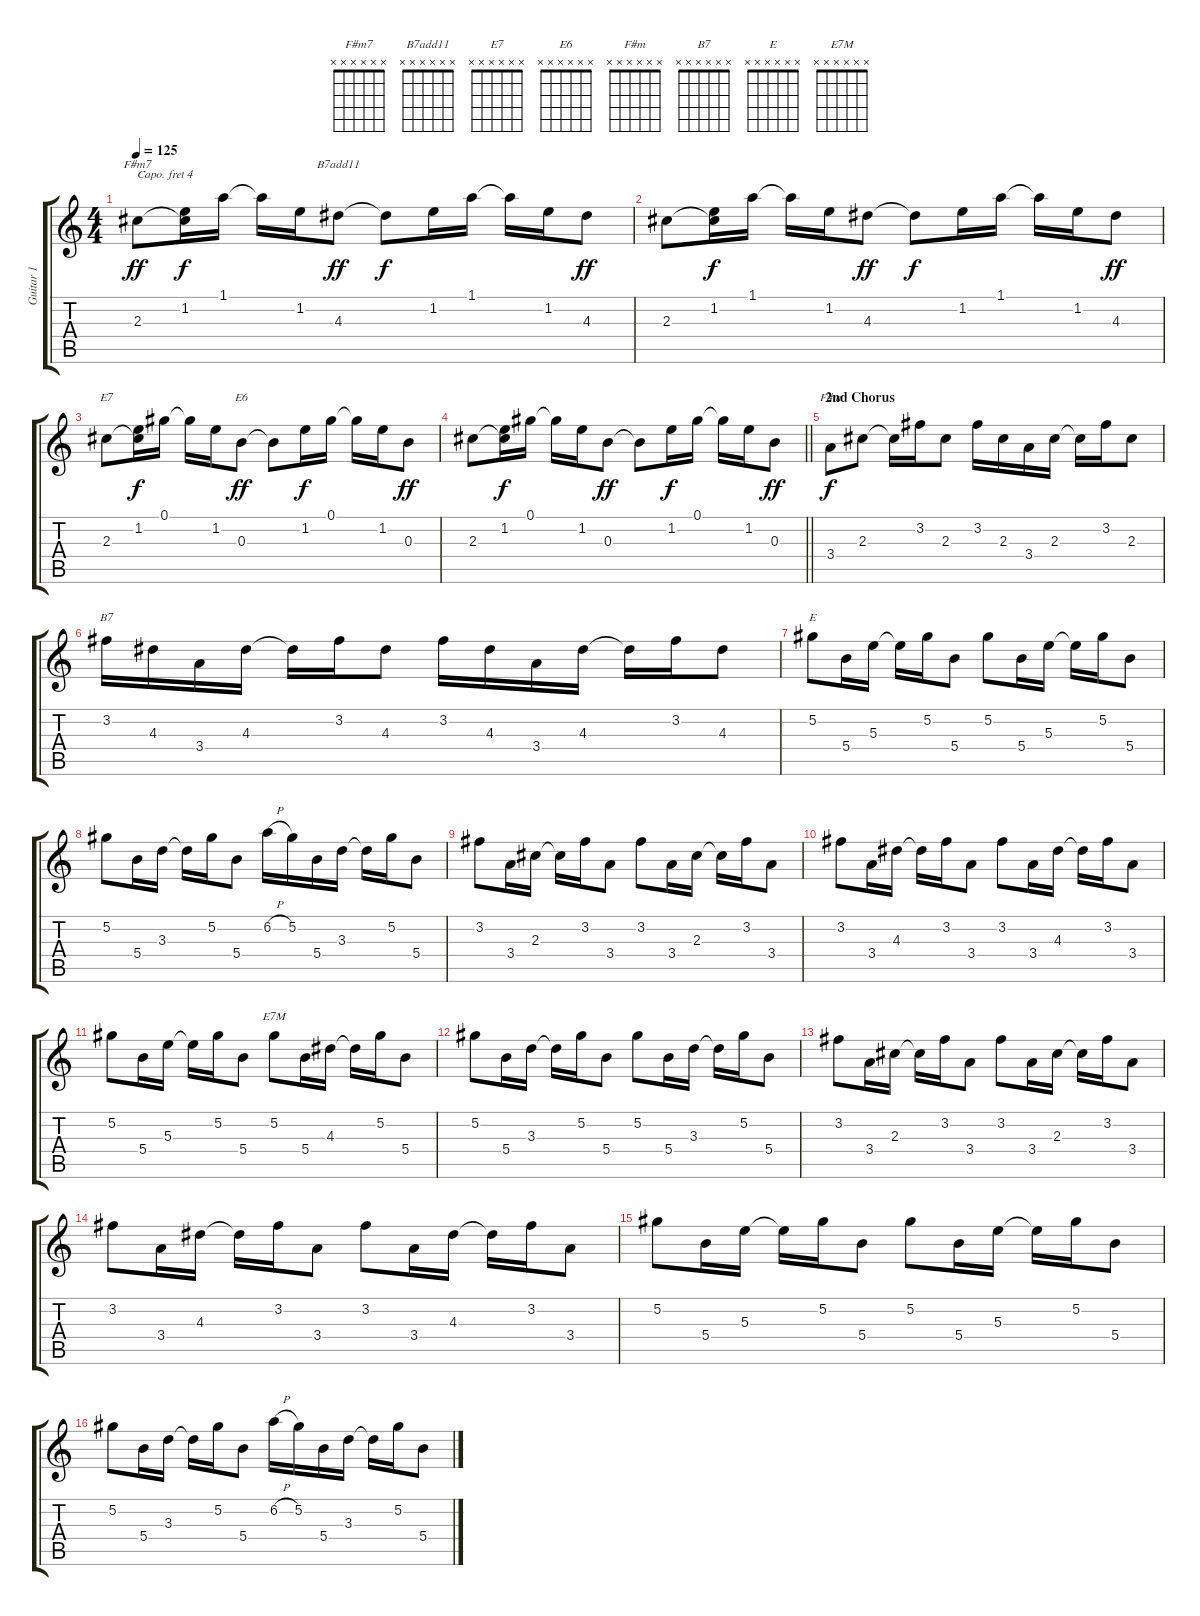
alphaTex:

\track ("Guitar 1" "Guitar 1") {instrument acousticguitarsteel}
\staff {score tabs}
\capo 4
\tuning (E4 B3 G3 D3 A2 E2) {hide}
\chord ("F#m7" x x x x x x)
\chord ("B7add11" x x x x x x)
\chord ("E7" x x x x x x)
\chord ("E6" x x x x x x)
\chord ("F#m" x x x x x x)
\chord ("B7" x x x x x x)
\chord ("E" x x x x x x)
\chord ("E7M" x x x x x x)
\ts (4 4)
\tempo 125
\clef g2
\ks c
2.3.8{ch "F#m7" dy ff} (1.2 2.3{t}).16{dy f} 1.1.16 1.1{t}.16 1.2.16 4.3.8{ch "B7add11" dy ff} 4.3{t}.8{dy f} 1.2.16 1.1.16 1.1{t}.16 1.2.16 4.3.8{dy ff} |
2.3.8 (1.2 2.3{t}).16{dy f} 1.1.16 1.1{t}.16 1.2.16 4.3.8{dy ff} 4.3{t}.8{dy f} 1.2.16 1.1.16 1.1{t}.16 1.2.16 4.3.8{dy ff} |
2.3.8{ch "E7"} (1.2 2.3{t}).16{dy f} 0.1.16 0.1{t}.16 1.2.16 0.3.8{ch "E6" dy ff} 0.3{t}.8 1.2.16{dy f} 0.1.16 0.1{t}.16 1.2.16 0.3.8{dy ff} |
\barLineRight lightlight
2.3.8 (1.2 2.3{t}).16{dy f} 0.1.16 0.1{t}.16 1.2.16 0.3.8{dy ff} 0.3{t}.8 1.2.16{dy f} 0.1.16 0.1{t}.16 1.2.16 0.3.8{dy ff} |
\section ("" "2nd Chorus")
3.4.8{ch "F#m" dy f} 2.3.8 2.3{t}.16 3.2.16 2.3.8 3.2.16 2.3.16 3.4.16 2.3.16 2.3{t}.16 3.2.16 2.3.8 |
3.2.16{ch "B7"} 4.3.16 3.4.16 4.3.16 4.3{t}.16 3.2.16 4.3.8 3.2.16 4.3.16 3.4.16 4.3.16 4.3{t}.16 3.2.16 4.3.8 |
5.2.8{ch "E"} 5.4.16 5.3.16 5.3{t}.16 5.2.16 5.4.8 5.2.8 5.4.16 5.3.16 5.3{t}.16 5.2.16 5.4.8 |
5.2.8 5.4.16 3.3.16 3.3{t}.16 5.2.16 5.4.8 6.2{h}.16 5.2.16 5.4.16 3.3.16 3.3{t}.16 5.2.16 5.4.8 |
3.2.8 3.4.16 2.3.16 2.3{t}.16 3.2.16 3.4.8 3.2.8 3.4.16 2.3.16 2.3{t}.16 3.2.16 3.4.8 |
3.2.8 3.4.16 4.3.16 4.3{t}.16 3.2.16 3.4.8 3.2.8 3.4.16 4.3.16 4.3{t}.16 3.2.16 3.4.8 |
5.2.8 5.4.16 5.3.16 5.3{t}.16 5.2.16 5.4.8 5.2.8{ch "E7M"} 5.4.16 4.3.16 4.3{t}.16 5.2.16 5.4.8 |
5.2.8 5.4.16 3.3.16 3.3{t}.16 5.2.16 5.4.8 5.2.8 5.4.16 3.3.16 3.3{t}.16 5.2.16 5.4.8 |
3.2.8 3.4.16 2.3.16 2.3{t}.16 3.2.16 3.4.8 3.2.8 3.4.16 2.3.16 2.3{t}.16 3.2.16 3.4.8 |
3.2.8 3.4.16 4.3.16 4.3{t}.16 3.2.16 3.4.8 3.2.8 3.4.16 4.3.16 4.3{t}.16 3.2.16 3.4.8 |
5.2.8 5.4.16 5.3.16 5.3{t}.16 5.2.16 5.4.8 5.2.8 5.4.16 5.3.16 5.3{t}.16 5.2.16 5.4.8 |
5.2.8 5.4.16 3.3.16 3.3{t}.16 5.2.16 5.4.8 6.2{h}.16 5.2.16 5.4.16 3.3.16 3.3{t}.16 5.2.16 5.4.8
